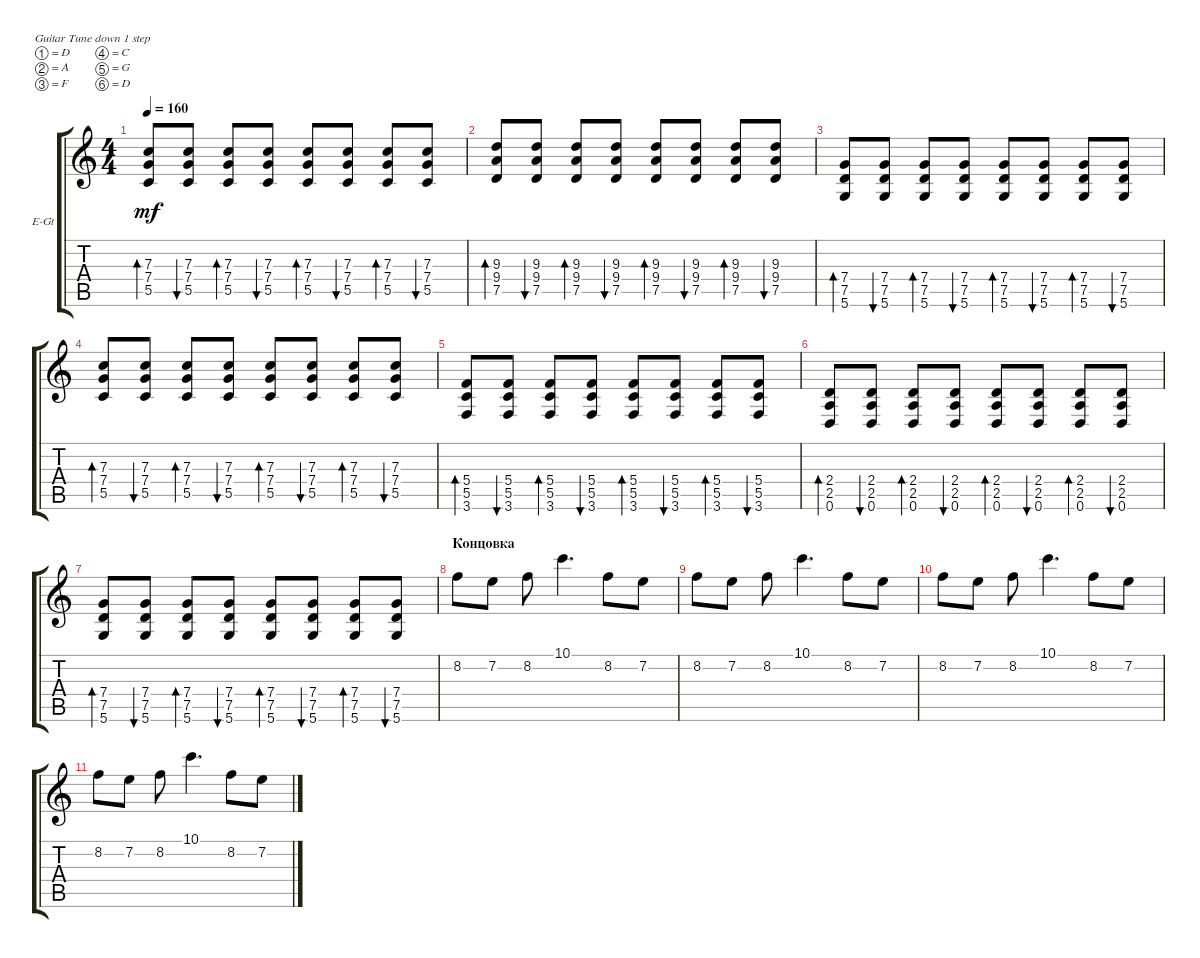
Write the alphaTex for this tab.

\defaultSystemsLayout 4
\bracketExtendMode groupsimilarinstruments
\firstSystemTrackNameOrientation horizontal
\otherSystemsTrackNameOrientation horizontal
\track ("Guitar 1" "E-Gt") {instrument distortionguitar}
\staff {score tabs}
\tuning (D4 A3 F3 C3 G2 D2)
\ts (4 4)
\tempo 160
\clef g2
\ks c
(5.5 7.4 7.3).8{bd 30 dy mf} (5.5 7.4 7.3).8{bu 30} (5.5 7.4 7.3).8{bd 30} (5.5 7.4 7.3).8{bu 30} (5.5 7.4 7.3).8{bd 30} (5.5 7.4 7.3).8{bu 30} (5.5 7.4 7.3).8{bd 30} (5.5 7.4 7.3).8{bu 30} |
(7.5 9.4 9.3).8{bd 30} (7.5 9.4 9.3).8{bu 30} (7.5 9.4 9.3).8{bd 30} (7.5 9.4 9.3).8{bu 30} (7.5 9.4 9.3).8{bd 30} (7.5 9.4 9.3).8{bu 30} (7.5 9.4 9.3).8{bd 30} (7.5 9.4 9.3).8{bu 30} |
(5.6 7.5 7.4).8{bd 30} (5.6 7.5 7.4).8{bu 30} (5.6 7.5 7.4).8{bd 30} (5.6 7.5 7.4).8{bu 30} (5.6 7.5 7.4).8{bd 30} (5.6 7.5 7.4).8{bu 30} (5.6 7.5 7.4).8{bd 30} (5.6 7.5 7.4).8{bu 30} |
(5.5 7.4 7.3).8{bd 30} (5.5 7.4 7.3).8{bu 30} (5.5 7.4 7.3).8{bd 30} (5.5 7.4 7.3).8{bu 30} (5.5 7.4 7.3).8{bd 30} (5.5 7.4 7.3).8{bu 30} (5.5 7.4 7.3).8{bd 30} (5.5 7.4 7.3).8{bu 30} |
(3.6 5.5 5.4).8{bd 30} (3.6 5.5 5.4).8{bu 30} (3.6 5.5 5.4).8{bd 30} (3.6 5.5 5.4).8{bu 30} (3.6 5.5 5.4).8{bd 30} (3.6 5.5 5.4).8{bu 30} (3.6 5.5 5.4).8{bd 30} (3.6 5.5 5.4).8{bu 30} |
(0.6 2.5 2.4).8{bd 30} (0.6 2.5 2.4).8{bu 30} (0.6 2.5 2.4).8{bd 30} (0.6 2.5 2.4).8{bu 30} (0.6 2.5 2.4).8{bd 30} (0.6 2.5 2.4).8{bu 30} (0.6 2.5 2.4).8{bd 30} (0.6 2.5 2.4).8{bu 30} |
(5.6 7.5 7.4).8{bd 30} (5.6 7.5 7.4).8{bu 30} (5.6 7.5 7.4).8{bd 30} (5.6 7.5 7.4).8{bu 30} (5.6 7.5 7.4).8{bd 30} (5.6 7.5 7.4).8{bu 30} (5.6 7.5 7.4).8{bd 30} (5.6 7.5 7.4).8{bu 30} |
\section ("" "Концовка")
8.2.8 7.2.8 8.2.8 10.1.4{d} 8.2.8 7.2.8 |
8.2.8 7.2.8 8.2.8 10.1.4{d} 8.2.8 7.2.8 |
8.2.8 7.2.8 8.2.8 10.1.4{d} 8.2.8 7.2.8 |
8.2.8 7.2.8 8.2.8 10.1.4{d} 8.2.8 7.2.8
